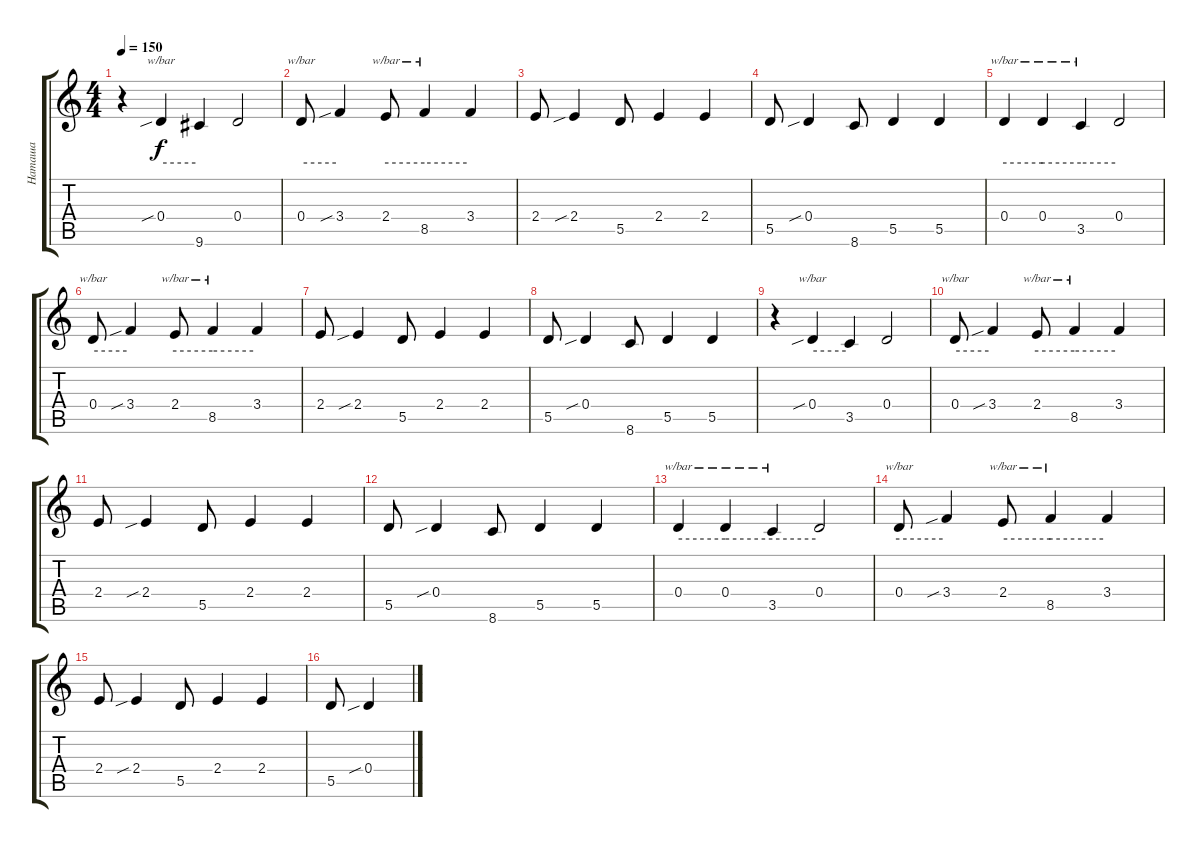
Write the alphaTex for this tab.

\track ("Наташа " "Наташа ") {instrument acousticguitarsteel}
\staff {score tabs}
\tuning (E4 B3 G3 D3 A2 E2) {hide}
\ts (4 4)
\tempo 150
\clef g2
\ks c
r.4{dy f volume 6 instrument electricguitarclean} 0.4{sib}.4{tbe (hold default 0 0 60 0)} 9.6.4 0.4.2 |
0.4.8{tbe (hold default 0 0 60 0)} 3.4{sib}.4 2.4.8{tbe (hold default 0 0 60 0)} 8.5.4{tbe (hold default 0 0 60 0)} 3.4.4 |
2.4.8 2.4{sib}.4 5.5.8 2.4.4 2.4.4 |
5.5.8 0.4{sib}.4 8.6.8 5.5.4 5.5.4 |
0.4.4{tbe (hold default 0 0 60 0)} 0.4.4{tbe (hold default 0 0 60 0)} 3.5.4{tbe (hold default 0 0 60 0)} 0.4.2 |
0.4.8{tbe (hold default 0 0 60 0)} 3.4{sib}.4 2.4.8{tbe (hold default 0 0 60 0)} 8.5.4{tbe (hold default 0 0 60 0)} 3.4.4 |
2.4.8 2.4{sib}.4 5.5.8 2.4.4 2.4.4 |
5.5.8 0.4{sib}.4 8.6.8 5.5.4 5.5.4 |
r.4 0.4{sib}.4{tbe (hold default 0 0 60 0)} 3.5.4 0.4.2 |
0.4.8{tbe (hold default 0 0 60 0)} 3.4{sib}.4 2.4.8{tbe (hold default 0 0 60 0)} 8.5.4{tbe (hold default 0 0 60 0)} 3.4.4 |
2.4.8 2.4{sib}.4 5.5.8 2.4.4 2.4.4 |
5.5.8 0.4{sib}.4 8.6.8 5.5.4 5.5.4 |
0.4.4{tbe (hold default 0 0 60 0)} 0.4.4{tbe (hold default 0 0 60 0)} 3.5.4{tbe (hold default 0 0 60 0)} 0.4.2 |
0.4.8{tbe (hold default 0 0 60 0)} 3.4{sib}.4 2.4.8{tbe (hold default 0 0 60 0)} 8.5.4{tbe (hold default 0 0 60 0)} 3.4.4 |
2.4.8 2.4{sib}.4 5.5.8 2.4.4 2.4.4 |
5.5.8 0.4{sib}.4
